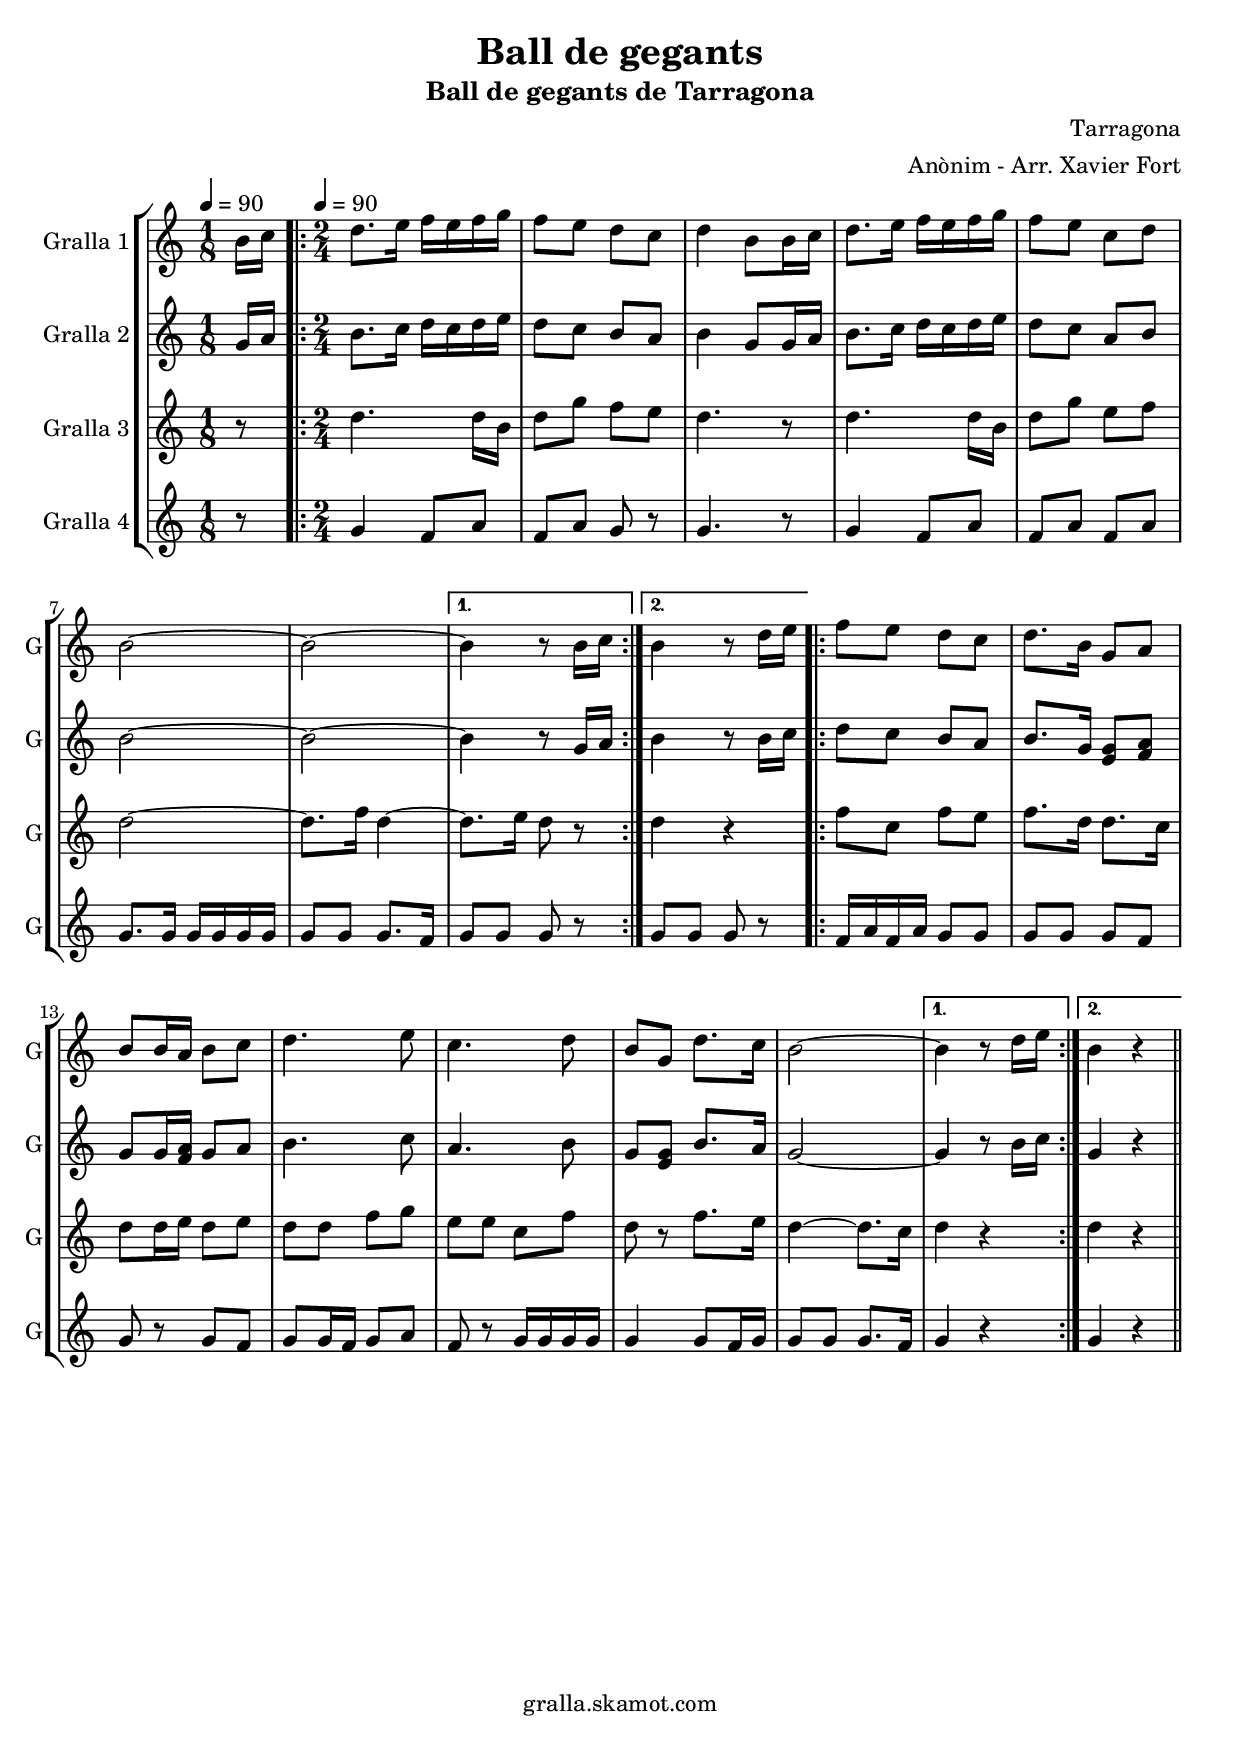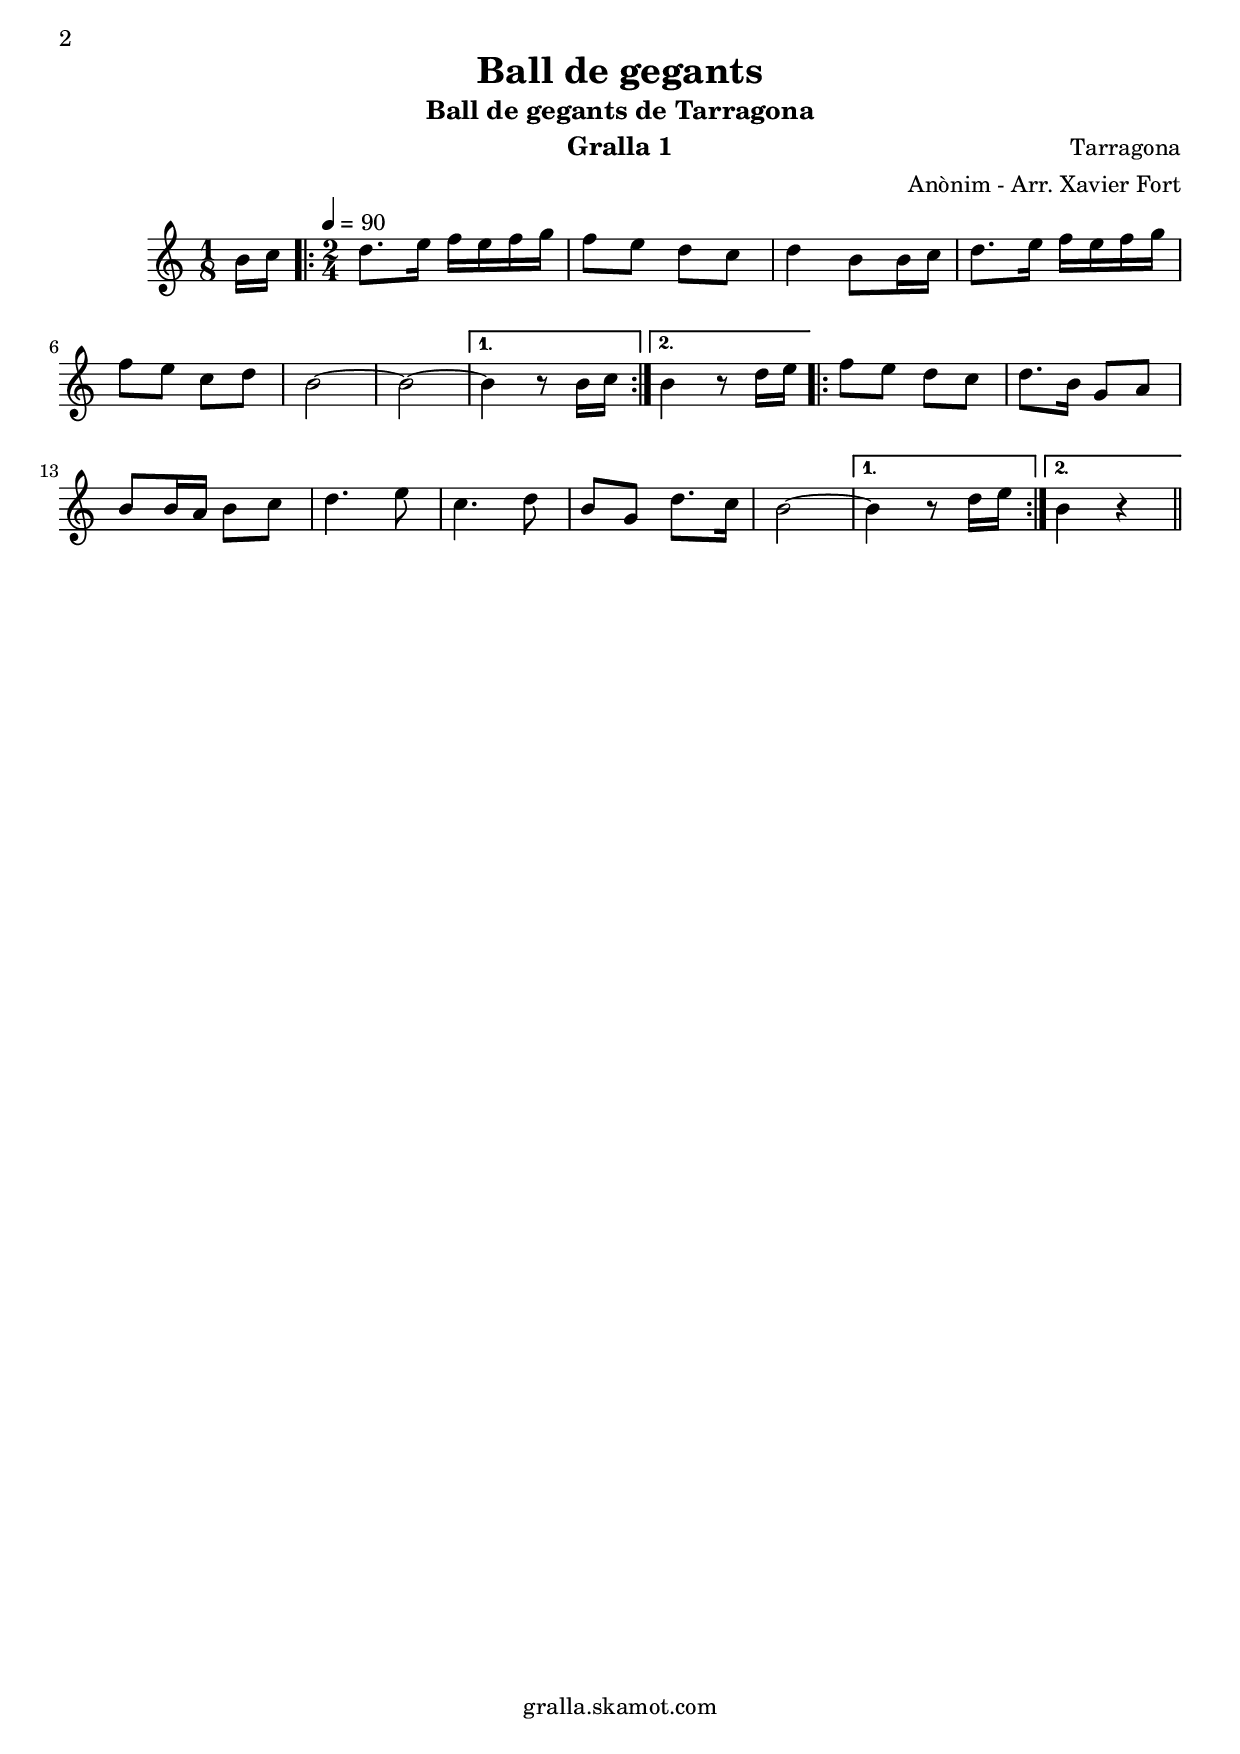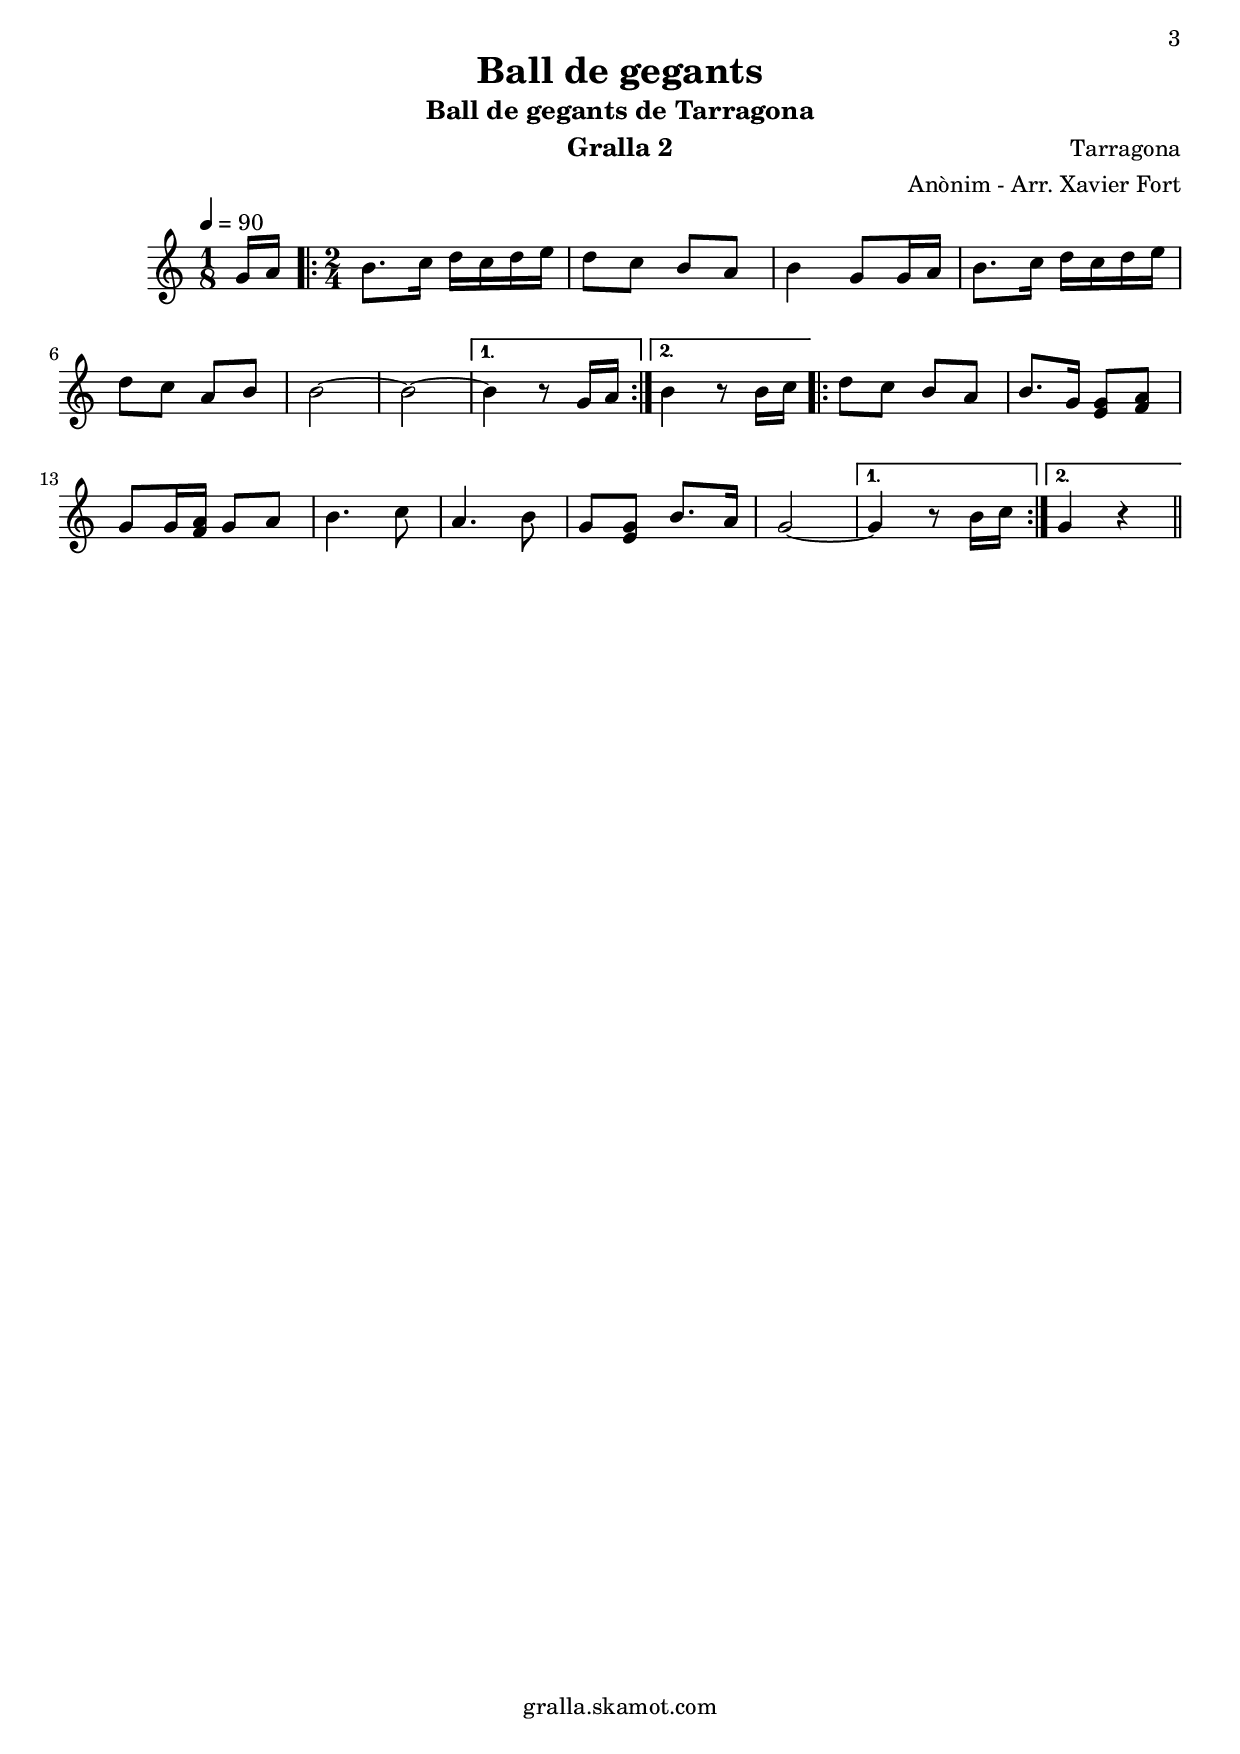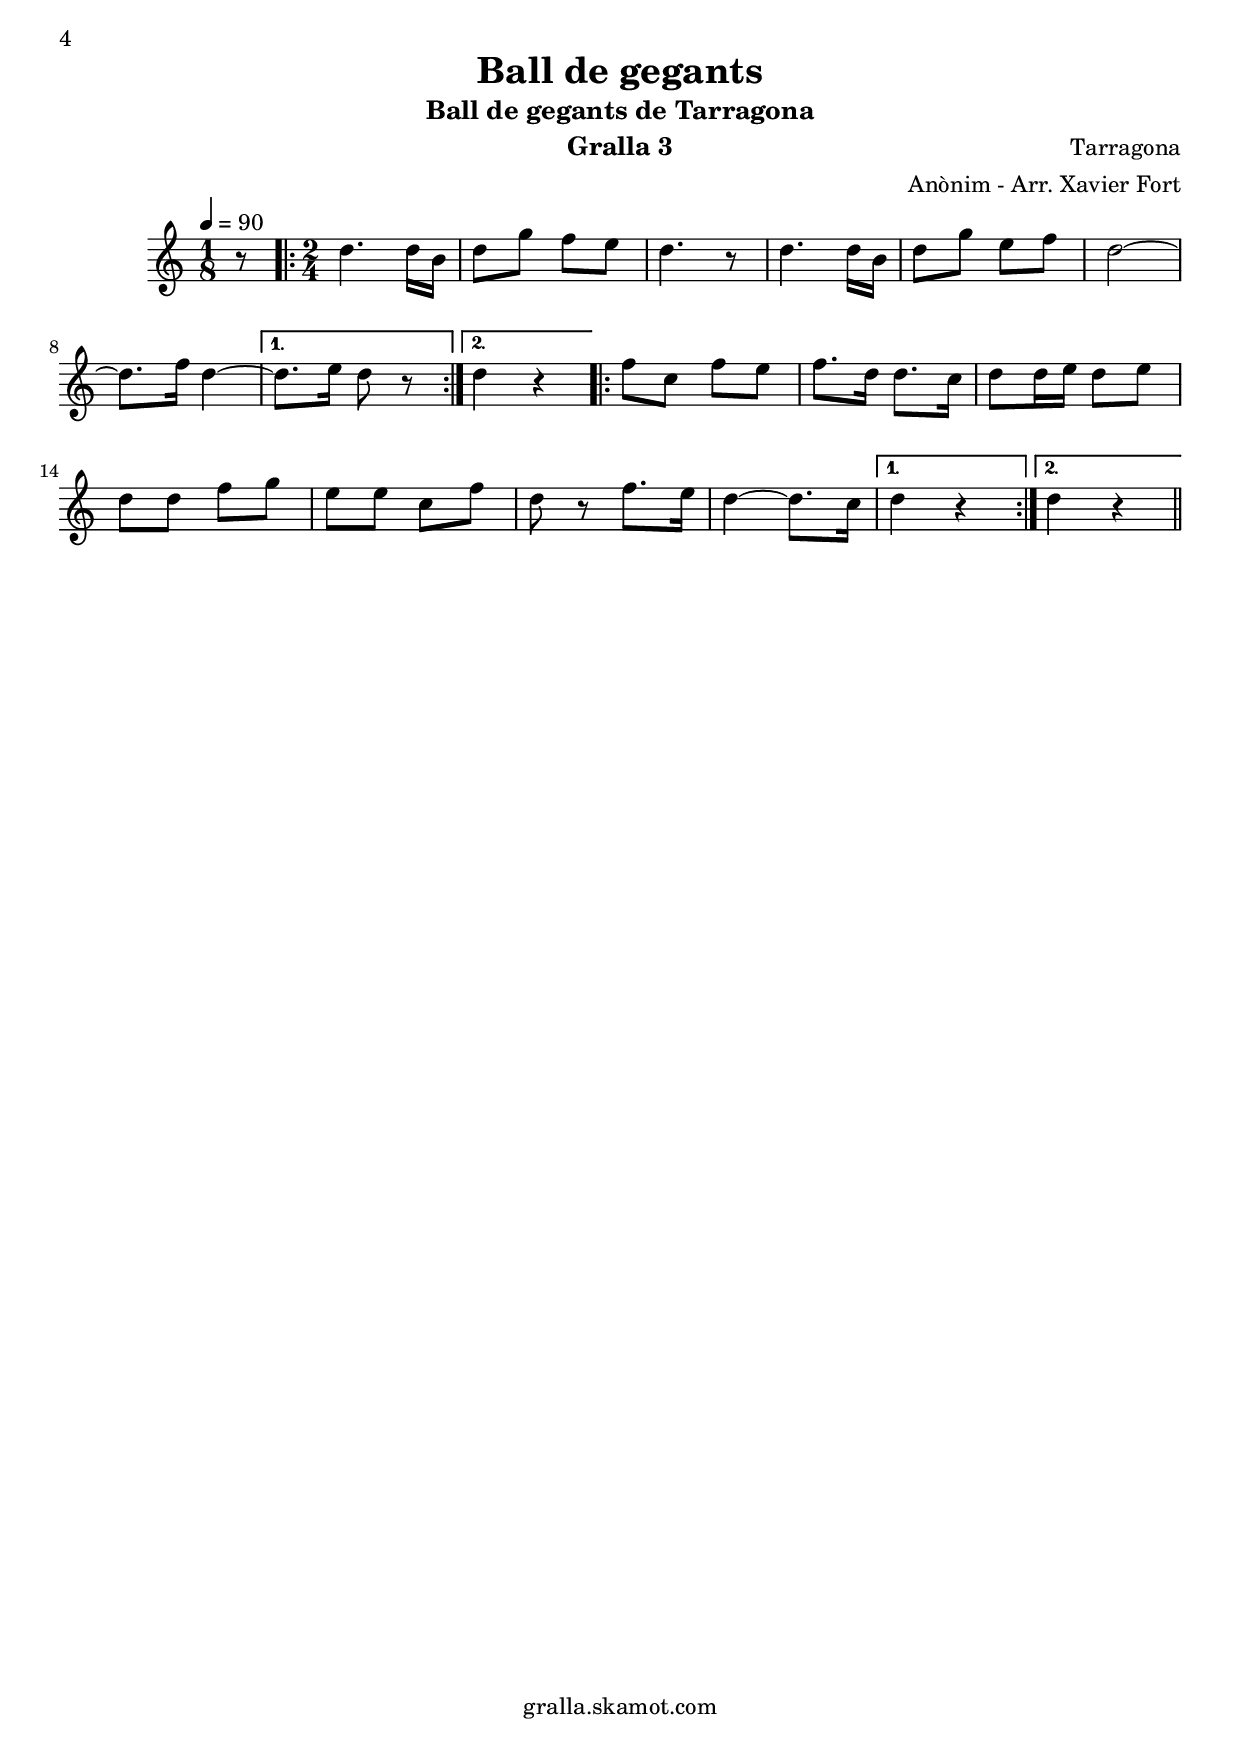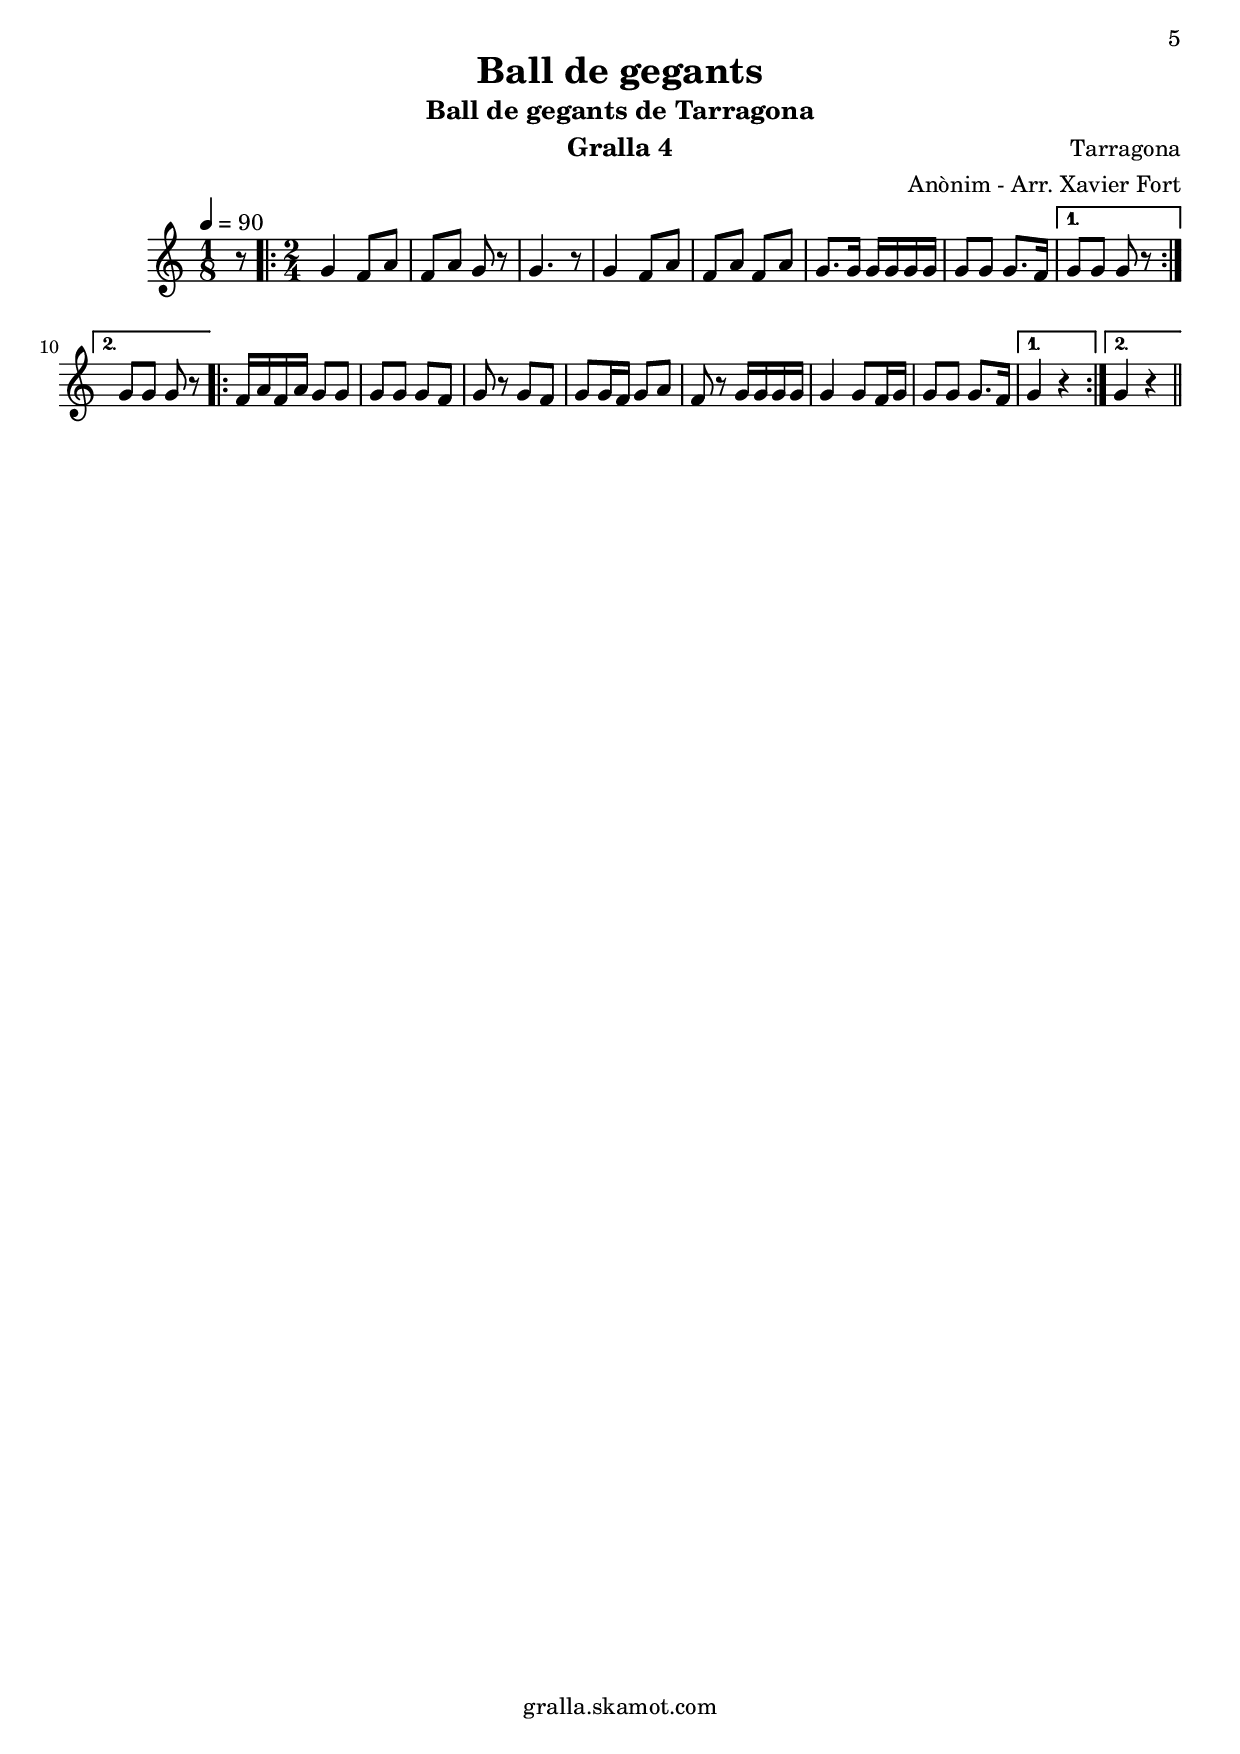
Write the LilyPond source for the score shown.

\version "2.16.2"

\header {
  dedication=""
  title="Ball de gegants"
  subtitle="Ball de gegants de Tarragona"
  subsubtitle=""
  poet=""
  meter=""
  piece=""
  composer="Tarragona"
  arranger="Anònim - Arr. Xavier Fort"
  opus=""
  instrument=""
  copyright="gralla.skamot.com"
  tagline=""
}

liniaroAa =
\relative b'
{
  \clef treble
  \key c \major
  \time 1/8
  b16 c \tempo 4 = 90  |
  \time 2/4   \repeat volta 2 { d8. e16 f e f g  |
  f8 e d c  |
  d4 b8 b16 c  |
  %05
  d8. e16 f e f g  |
  f8 e c d  |
  b2 ~  |
  b2 ~ }
  \alternative { { b4 r8 b16 c }
  %10
  { b4 r8 d16 e } }
  \repeat volta 2 { f8 e d c  |
  d8. b16 g8 a  |
  b8 b16 a b8 c  |
  d4. e8  |
  %15
  c4. d8  |
  b8 g d'8. c16  |
  b2 ~ }
  \alternative { { b4 r8 d16 e }
  { b4 r4 } } \bar "||" % kompletite
}

liniaroAb =
\relative g'
{
  \tempo 4 = 90
  \clef treble
  \key c \major
  \time 1/8
  g16 a  |
  \time 2/4   \repeat volta 2 { b8. c16 d c d e  |
  d8 c b a  |
  b4 g8 g16 a  |
  %05
  b8. c16 d c d e  |
  d8 c a b  |
  b2 ~  |
  b2 ~ }
  \alternative { { b4 r8 g16 a }
  %10
  { b4 r8 b16 c } }
  \repeat volta 2 { d8 c b a  |
  b8. g16 <e g>8 <f a>  |
  g8 g16 <f a> g8 a  |
  b4. c8  |
  %15
  a4. b8  |
  g8 <e g> b'8. a16  |
  g2 ~ }
  \alternative { { g4 r8 b16 c }
  { g4 r4 } } \bar "||" % kompletite
}

liniaroAc =
\relative d''
{
  \tempo 4 = 90
  \clef treble
  \key c \major
  \time 1/8
  r8  |
  \time 2/4   \repeat volta 2 { d4. d16 b  |
  d8 g f e  |
  d4. r8  |
  %05
  d4. d16 b  |
  d8 g e f  |
  d2 ~  |
  d8. f16 d4 ~ }
  \alternative { { d8. e16 d8 r }
  %10
  { d4 r } }
  \repeat volta 2 { f8 c f e  |
  f8. d16 d8. c16  |
  d8 d16 e d8 e  |
  d8 d f g  |
  %15
  e8 e c f  |
  d8 r f8. e16  |
  d4 ~ d8. c16 }
  \alternative { { d4 r }
  { d4 r4 } } \bar "||" % kompletite
}

liniaroAd =
\relative g'
{
  \tempo 4 = 90
  \clef treble
  \key c \major
  \time 1/8
  r8  |
  \time 2/4   \repeat volta 2 { g4 f8 a  |
  f8 a g r  |
  g4. r8  |
  %05
  g4 f8 a  |
  f8 a f a  |
  g8. g16 g g g g  |
  g8 g g8. f16 }
  \alternative { { g8 g g r }
  %10
  { g8 g g r } }
  \repeat volta 2 { f16 a f a g8 g  |
  g8 g g f  |
  g8 r g f  |
  g8 g16 f g8 a  |
  %15
  f8 r g16 g g g  |
  g4 g8 f16 g  |
  g8 g g8. f16 }
  \alternative { { g4 r }
  { g4 r4 } } \bar "||" % kompletite
}

\bookpart {
  \score {
    \new StaffGroup {
      \override Score.RehearsalMark #'self-alignment-X = #LEFT
      <<
        \new Staff \with {instrumentName = #"Gralla 1" shortInstrumentName = #"G"} \liniaroAa
        \new Staff \with {instrumentName = #"Gralla 2" shortInstrumentName = #"G"} \liniaroAb
        \new Staff \with {instrumentName = #"Gralla 3" shortInstrumentName = #"G"} \liniaroAc
        \new Staff \with {instrumentName = #"Gralla 4" shortInstrumentName = #"G"} \liniaroAd
      >>
    }
    \layout {}
  }
  \score { \unfoldRepeats
    \new StaffGroup {
      \override Score.RehearsalMark #'self-alignment-X = #LEFT
      <<
        \new Staff \with {instrumentName = #"Gralla 1" shortInstrumentName = #"G"} \liniaroAa
        \new Staff \with {instrumentName = #"Gralla 2" shortInstrumentName = #"G"} \liniaroAb
        \new Staff \with {instrumentName = #"Gralla 3" shortInstrumentName = #"G"} \liniaroAc
        \new Staff \with {instrumentName = #"Gralla 4" shortInstrumentName = #"G"} \liniaroAd
      >>
    }
    \midi {
      \set Staff.midiInstrument = "oboe"
      \set DrumStaff.midiInstrument = "drums"
    }
  }
}

\bookpart {
  \header {instrument="Gralla 1"}
  \score {
    \new StaffGroup {
      \override Score.RehearsalMark #'self-alignment-X = #LEFT
      <<
        \new Staff \liniaroAa
      >>
    }
    \layout {}
  }
  \score { \unfoldRepeats
    \new StaffGroup {
      \override Score.RehearsalMark #'self-alignment-X = #LEFT
      <<
        \new Staff \liniaroAa
      >>
    }
    \midi {
      \set Staff.midiInstrument = "oboe"
      \set DrumStaff.midiInstrument = "drums"
    }
  }
}

\bookpart {
  \header {instrument="Gralla 2"}
  \score {
    \new StaffGroup {
      \override Score.RehearsalMark #'self-alignment-X = #LEFT
      <<
        \new Staff \liniaroAb
      >>
    }
    \layout {}
  }
  \score { \unfoldRepeats
    \new StaffGroup {
      \override Score.RehearsalMark #'self-alignment-X = #LEFT
      <<
        \new Staff \liniaroAb
      >>
    }
    \midi {
      \set Staff.midiInstrument = "oboe"
      \set DrumStaff.midiInstrument = "drums"
    }
  }
}

\bookpart {
  \header {instrument="Gralla 3"}
  \score {
    \new StaffGroup {
      \override Score.RehearsalMark #'self-alignment-X = #LEFT
      <<
        \new Staff \liniaroAc
      >>
    }
    \layout {}
  }
  \score { \unfoldRepeats
    \new StaffGroup {
      \override Score.RehearsalMark #'self-alignment-X = #LEFT
      <<
        \new Staff \liniaroAc
      >>
    }
    \midi {
      \set Staff.midiInstrument = "oboe"
      \set DrumStaff.midiInstrument = "drums"
    }
  }
}

\bookpart {
  \header {instrument="Gralla 4"}
  \score {
    \new StaffGroup {
      \override Score.RehearsalMark #'self-alignment-X = #LEFT
      <<
        \new Staff \liniaroAd
      >>
    }
    \layout {}
  }
  \score { \unfoldRepeats
    \new StaffGroup {
      \override Score.RehearsalMark #'self-alignment-X = #LEFT
      <<
        \new Staff \liniaroAd
      >>
    }
    \midi {
      \set Staff.midiInstrument = "oboe"
      \set DrumStaff.midiInstrument = "drums"
    }
  }
}

